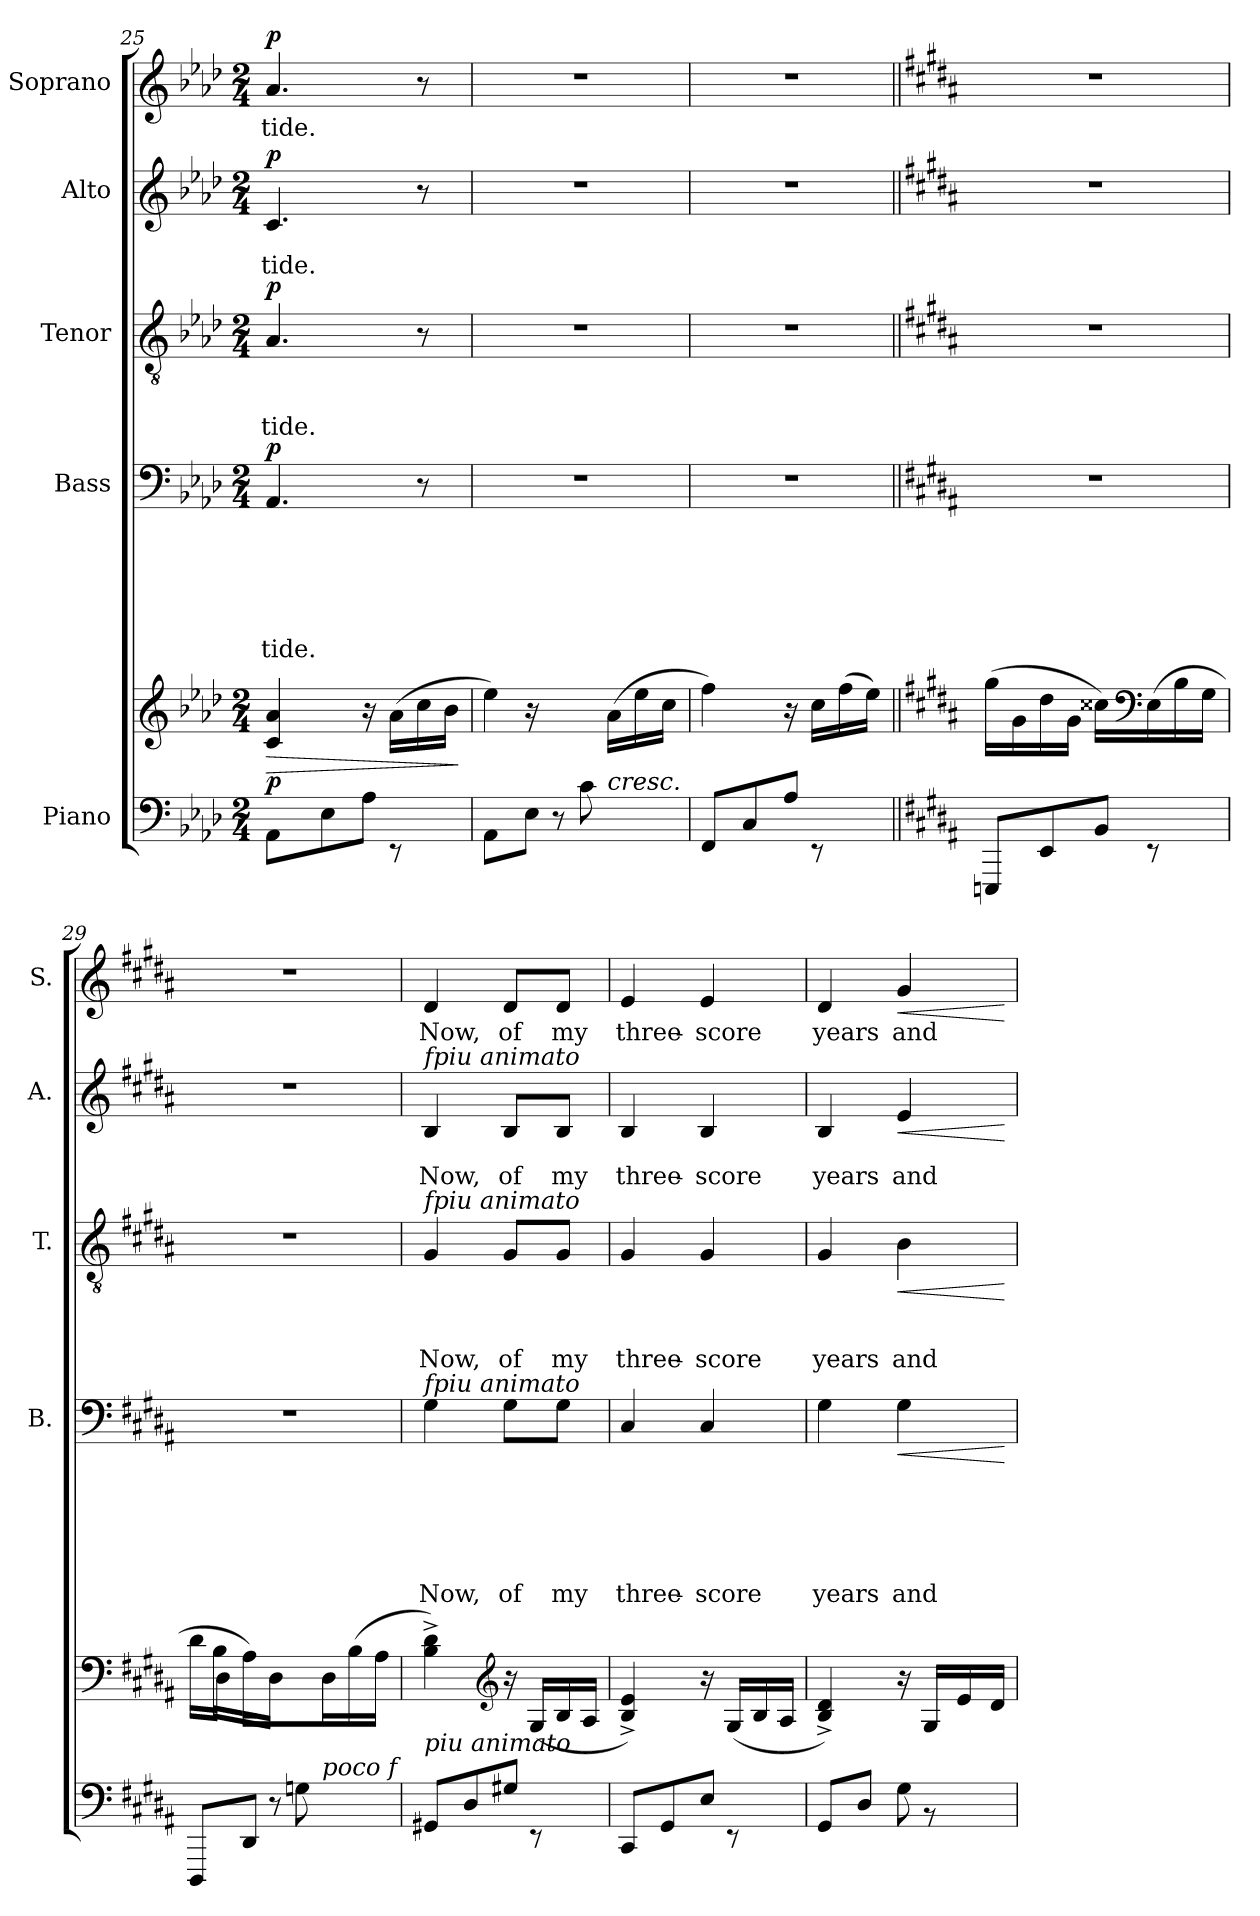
**kern	**kern	**dynam	**kern	**text	**text	**text	**text	**text	**text	**dynam	**kern	**text	**text	**text	**dynam	**kern	**text	**text	**dynam	**kern	**text	**dynam
*part5	*part5	*part5	*part4	*part4	*part4	*part4	*part4	*part4	*part4	*part4	*part3	*part3	*part3	*part3	*part3	*part2	*part2	*part2	*part2	*part1	*part1	*part1
*staff6	*staff5	*staff5/6	*staff4	*staff4	*staff4	*staff4	*staff4	*staff4	*staff4	*staff4	*staff3	*staff3	*staff3	*staff3	*staff3	*staff2	*staff2	*staff2	*staff2	*staff1	*staff1	*staff1
*I"Piano	*	*	*I"Bass	*	*	*	*	*	*	*	*I"Tenor	*	*	*	*	*I"Alto	*	*	*	*I"Soprano	*	*
*	*	*	*I'B.	*	*	*	*	*	*	*	*I'T.	*	*	*	*	*I'A.	*	*	*	*I'S.	*	*
*clefF4	*clefG2	*	*clefF4	*	*	*	*	*	*	*	*clefGv2	*	*	*	*	*clefG2	*	*	*	*clefG2	*	*
*k[b-e-a-d-]	*k[b-e-a-d-]	*	*k[b-e-a-d-]	*	*	*	*	*	*	*	*k[b-e-a-d-]	*	*	*	*	*k[b-e-a-d-]	*	*	*	*k[b-e-a-d-]	*	*
*A-:	*A-:	*	*A-:	*	*	*	*	*	*	*	*A-:	*	*	*	*	*A-:	*	*	*	*A-:	*	*
*M2/4	*M2/4	*	*M2/4	*	*	*	*	*	*	*	*M2/4	*	*	*	*	*M2/4	*	*	*	*M2/4	*	*
=25	=25	=25	=25	=25	=25	=25	=25	=25	=25	=25	=25	=25	=25	=25	=25	=25	=25	=25	=25	=25	=25	=25
*^	*	*	*	*	*	*	*	*	*	*	*	*	*	*	*	*	*	*	*	*	*	*
!	!	!	!LO:HP:b	!	!	!	!	!	!	!LO:LY:b	!	!	!	!	!LO:LY:b	!	!	!	!LO:LY:b	!	!	!LO:LY:b	!
*	*	*^	*	*	*	*	*	*	*	*	*	*	*	*	*	*	*	*	*	*	*	*	*
!	!	!	!	!LO:DY:n=1:a=2	!	!	!	!	!	!	!	!LO:DY:a	!	!	!	!	!LO:DY:a	!	!	!	!LO:DY:a	!	!	!LO:DY:a
8AA-\L	4ryy	4c/ 4a-/	16ryy	> p	4.AA-/	.	.	.	.	.	-tide.	p	4.A-/	.	.	-tide.	p	4.c/	.	-tide.	p	4.a-/	-tide.	p
.	.	.	16ryy	.	.	.	.	.	.	.	.	.	.	.	.	.	.	.	.	.	.	.	.	.
8E-\	.	.	4.ryy	.	.	.	.	.	.	.	.	.	.	.	.	.	.	.	.	.	.	.	.	.
8A-\J	16ryy	16ra	.	.	.	.	.	.	.	.	.	.	.	.	.	.	.	.	.	.	.	.	.	.
.	8rEE	(>16a-\LL	.	.	.	.	.	.	.	.	.	.	.	.	.	.	.	.	.	.	.	.	.	.
16ryy	.	16cc\	.	.	8r	.	.	.	.	.	.	.	8r	.	.	.	.	8r	.	.	.	8r	.	.
16ryy	16ryy	16b-\JJ	.	.	.	.	.	.	.	.	.	.	.	.	.	.	.	.	.	.	.	.	.	.
*v	*v	*	*	*	*	*	*	*	*	*	*	*	*	*	*	*	*	*	*	*	*	*	*	*
*	*v	*v	*	*	*	*	*	*	*	*	*	*	*	*	*	*	*	*	*	*	*	*	*
.	.	]	.	.	.	.	.	.	.	.	.	.	.	.	.	.	.	.	.	.	.	.
=26	=26	=26	=26	=26	=26	=26	=26	=26	=26	=26	=26	=26	=26	=26	=26	=26	=26	=26	=26	=26	=26	=26
*^	*^	*	*	*	*	*	*	*	*	*	*	*	*	*	*	*	*	*	*	*	*	*
*	*^	*	*	*	*	*	*	*	*	*	*	*	*	*	*	*	*	*	*	*	*	*	*	*
!	!	!	!	!	!	!LO:N:vis=1	!	!	!	!	!	!	!	!LO:N:vis=1	!	!	!	!	!LO:N:vis=1	!	!	!	!LO:N:vis=1	!	!
8AA-\L	4ryy	8.ryy	4ee-\)	8ryy	.	2r	.	.	.	.	.	.	.	2r	.	.	.	.	2r	.	.	.	2r	.	.
8E-\J	.	.	.	16ra	.	.	.	.	.	.	.	.	.	.	.	.	.	.	.	.	.	.	.	.	.
.	.	8r	.	8ryy	.	.	.	.	.	.	.	.	.	.	.	.	.	.	.	.	.	.	.	.	.
16ryy	8c\	.	4ryy	.	.	.	.	.	.	.	.	.	.	.	.	.	.	.	.	.	.	.	.	.	.
!LO:TX:a:i:t=cresc.	!	!	!	!	!	!	!	!	!	!	!	!	!	!	!	!	!	!	!	!	!	!	!	!	!
8ryy	.	8ryy	.	(>16a-\LL	.	.	.	.	.	.	.	.	.	.	.	.	.	.	.	.	.	.	.	.	.
.	8ryy	.	.	16ee-\	.	.	.	.	.	.	.	.	.	.	.	.	.	.	.	.	.	.	.	.	.
16ryy	.	16ryy	.	16cc\JJ	.	.	.	.	.	.	.	.	.	.	.	.	.	.	.	.	.	.	.	.	.
=27	=27	=27	=27	=27	=27	=27	=27	=27	=27	=27	=27	=27	=27	=27	=27	=27	=27	=27	=27	=27	=27	=27	=27	=27	=27
!	!	!	!	!	!	!LO:N:vis=1	!	!	!	!	!	!	!	!LO:N:vis=1	!	!	!	!	!LO:N:vis=1	!	!	!	!LO:N:vis=1	!	!
*	*v	*v	*	*	*	*	*	*	*	*	*	*	*	*	*	*	*	*	*	*	*	*	*	*	*
*	*	*v	*v	*	*	*	*	*	*	*	*	*	*	*	*	*	*	*	*	*	*	*	*	*
8FF/L	4ryy	4ff\)	.	2r	.	.	.	.	.	.	.	2r	.	.	.	.	2r	.	.	.	2r	.	.
8C/	.	.	.	.	.	.	.	.	.	.	.	.	.	.	.	.	.	.	.	.	.	.	.
8A-/J	16ryy	16ra	.	.	.	.	.	.	.	.	.	.	.	.	.	.	.	.	.	.	.	.	.
.	8rEE	16cc\LL	.	.	.	.	.	.	.	.	.	.	.	.	.	.	.	.	.	.	.	.	.
16ryy	.	(>16ff\	.	.	.	.	.	.	.	.	.	.	.	.	.	.	.	.	.	.	.	.	.
16ryy	16ryy	16ee-\JJ)	.	.	.	.	.	.	.	.	.	.	.	.	.	.	.	.	.	.	.	.	.
!!LO:PB:g=z
=28||	=28||	=28||	=28||	=28||	=28||	=28||	=28||	=28||	=28||	=28||	=28||	=28||	=28||	=28||	=28||	=28||	=28||	=28||	=28||	=28||	=28||	=28||	=28||
*k[f#c#g#d#a#]	*	*k[f#c#g#d#a#]	*	*k[f#c#g#d#a#]	*	*	*	*	*	*	*	*k[f#c#g#d#a#]	*	*	*	*	*k[f#c#g#d#a#]	*	*	*	*k[f#c#g#d#a#]	*	*
*B:	*	*B:	*	*B:	*	*	*	*	*	*	*	*B:	*	*	*	*	*B:	*	*	*	*B:	*	*
!	!	!	!	!LO:N:vis=1	!	!	!	!	!	!	!	!LO:N:vis=1	!	!	!	!	!LO:N:vis=1	!	!	!	!LO:N:vis=1	!	!
8EEEn/L	4ryy	(>16gg#\LL	.	2r	.	.	.	.	.	.	.	2r	.	.	.	.	2r	.	.	.	2r	.	.
.	.	16g#\	.	.	.	.	.	.	.	.	.	.	.	.	.	.	.	.	.	.	.	.	.
8EE/	.	16dd#\	.	.	.	.	.	.	.	.	.	.	.	.	.	.	.	.	.	.	.	.	.
.	.	16g#\JJ	.	.	.	.	.	.	.	.	.	.	.	.	.	.	.	.	.	.	.	.	.
8BB/J	16ryy	16cc##X\LL)	.	.	.	.	.	.	.	.	.	.	.	.	.	.	.	.	.	.	.	.	.
*	*	*clefF4	*	*	*	*	*	*	*	*	*	*	*	*	*	*	*	*	*	*	*	*	*
.	8rEE	(>16E\	.	.	.	.	.	.	.	.	.	.	.	.	.	.	.	.	.	.	.	.	.
16ryy	.	16B\	.	.	.	.	.	.	.	.	.	.	.	.	.	.	.	.	.	.	.	.	.
16ryy	16ryy	16G#\JJ	.	.	.	.	.	.	.	.	.	.	.	.	.	.	.	.	.	.	.	.	.
=29	=29	=29	=29	=29	=29	=29	=29	=29	=29	=29	=29	=29	=29	=29	=29	=29	=29	=29	=29	=29	=29	=29	=29
*	*^	*^	*	*	*	*	*	*	*	*	*	*	*	*	*	*	*	*	*	*	*	*	*
!	!	!	!	!	!	!LO:N:vis=1	!	!	!	!	!	!	!	!LO:N:vis=1	!	!	!	!	!LO:N:vis=1	!	!	!	!LO:N:vis=1	!	!
8DDD#/L	4ryy	8.ryy	16d#\LL	16ryy	.	2r	.	.	.	.	.	.	.	2r	.	.	.	.	2r	.	.	.	2r	.	.
.	.	.	16D#\JJ	16B\LL	.	.	.	.	.	.	.	.	.	.	.	.	.	.	.	.	.	.	.	.	.
8DD#/J	.	.	16A#\LL)	16ryy	.	.	.	.	.	.	.	.	.	.	.	.	.	.	.	.	.	.	.	.	.
.	.	8r	8ryy	16D#\JJ	.	.	.	.	.	.	.	.	.	.	.	.	.	.	.	.	.	.	.	.	.
16ryy	8Gn\	.	.	4ryy	.	.	.	.	.	.	.	.	.	.	.	.	.	.	.	.	.	.	.	.	.
!LO:TX:a:i:t=poco f	!	!	!	!	!	!	!	!	!	!	!	!	!	!	!	!	!	!	!	!	!	!	!	!	!
8ryy	.	8ryy	16D#\	.	.	.	.	.	.	.	.	.	.	.	.	.	.	.	.	.	.	.	.	.	.
.	8ryy	.	(<16B\	.	.	.	.	.	.	.	.	.	.	.	.	.	.	.	.	.	.	.	.	.	.
16ryy	.	16ryy	16A#\JJ	.	.	.	.	.	.	.	.	.	.	.	.	.	.	.	.	.	.	.	.	.	.
*	*	*	*v	*v	*	*	*	*	*	*	*	*	*	*	*	*	*	*	*	*	*	*	*	*	*
=30	=30	=30	=30	=30	=30	=30	=30	=30	=30	=30	=30	=30	=30	=30	=30	=30	=30	=30	=30	=30	=30	=30	=30	=30
!	!	!	!	!	!	!	!	!	!	!	!	!	!	!	!	!	!	!LO:TX:a:i:t=fpiu animato	!	!	!	!	!	!
!	!	!	!	!	!	!	!	!	!	!	!	!	!LO:TX:a:i:t=fpiu animato	!	!	!	!	!	!	!	!	!	!	!
!	!	!	!	!	!LO:TX:a:i:t=fpiu animato	!	!	!	!	!	!	!	!	!	!	!	!	!	!	!	!	!	!	!
!LO:TX:a:i:t=piu animato	!	!	!	!	!	!	!	!	!	!	!	!	!	!	!	!	!	!	!	!	!	!	!	!
!	!	!	!	!	!	!	!	!	!	!	!LO:LY:b	!	!	!	!	!LO:LY:b	!	!	!	!LO:LY:b	!	!	!LO:LY:b	!
*	*v	*v	*	*	*	*	*	*	*	*	*	*	*	*	*	*	*	*	*	*	*	*	*	*
8GG#X/L	4ryy	4B\^< 4d#\^<)	.	4G#\	.	.	.	.	.	Now,	.	4G#/	.	.	Now,	.	4B/	.	Now,	.	4d#/	Now,	.
8D#/	.	.	.	.	.	.	.	.	.	.	.	.	.	.	.	.	.	.	.	.	.	.	.
*	*	*clefG2	*	*	*	*	*	*	*	*	*	*	*	*	*	*	*	*	*	*	*	*	*
!	!	!	!	!	!	!	!	!	!	!LO:LY:b	!	!	!	!	!LO:LY:b	!	!	!	!LO:LY:b	!	!	!LO:LY:b	!
8G#X/J	16ryy	16ra	.	8G#\L	.	.	.	.	.	of	.	8G#/L	.	.	of	.	8B/L	.	of	.	8d#/L	of	.
.	8rEE	(<16G#/LL	.	.	.	.	.	.	.	.	.	.	.	.	.	.	.	.	.	.	.	.	.
!	!	!	!	!	!	!	!	!	!	!LO:LY:b	!	!	!	!	!LO:LY:b	!	!	!	!LO:LY:b	!	!	!LO:LY:b	!
16ryy	.	16B/	.	8G#\J	.	.	.	.	.	my	.	8G#/J	.	.	my	.	8B/J	.	my	.	8d#/J	my	.
16ryy	16ryy	16A#/JJ	.	.	.	.	.	.	.	.	.	.	.	.	.	.	.	.	.	.	.	.	.
=31	=31	=31	=31	=31	=31	=31	=31	=31	=31	=31	=31	=31	=31	=31	=31	=31	=31	=31	=31	=31	=31	=31	=31
!	!	!	!	!	!	!	!	!	!	!LO:LY:b	!	!	!	!	!LO:LY:b	!	!	!	!LO:LY:b	!	!	!LO:LY:b	!
8CC#/L	4ryy	4B/^< 4e/^<)	.	4C#/	.	.	.	.	.	three-	.	4G#/	.	.	three-	.	4B/	.	three-	.	4e/	three-	.
8GG#/	.	.	.	.	.	.	.	.	.	.	.	.	.	.	.	.	.	.	.	.	.	.	.
!	!	!	!	!	!	!	!	!	!	!LO:LY:b	!	!	!	!	!LO:LY:b	!	!	!	!LO:LY:b	!	!	!LO:LY:b	!
8E/J	16ryy	16ra	.	4C#/	.	.	.	.	.	-score	.	4G#/	.	.	-score	.	4B/	.	-score	.	4e/	-score	.
.	8rEE	(<16G#/LL	.	.	.	.	.	.	.	.	.	.	.	.	.	.	.	.	.	.	.	.	.
16ryy	.	16B/	.	.	.	.	.	.	.	.	.	.	.	.	.	.	.	.	.	.	.	.	.
16ryy	16ryy	16A#/JJ	.	.	.	.	.	.	.	.	.	.	.	.	.	.	.	.	.	.	.	.	.
=32	=32	=32	=32	=32	=32	=32	=32	=32	=32	=32	=32	=32	=32	=32	=32	=32	=32	=32	=32	=32	=32	=32	=32
*	*^	*	*	*	*	*	*	*	*	*	*	*	*	*	*	*	*	*	*	*	*	*	*
!	!	!	!	!	!	!	!	!	!	!	!LO:LY:b	!	!	!	!	!LO:LY:b	!	!	!	!LO:LY:b	!	!	!LO:LY:b	!
8GG#/L	4ryy	4ryy	4B/^< 4d#/^<)	.	4G#\	.	.	.	.	.	years	.	4G#/	.	.	years	.	4B/	.	years	.	4d#/	years	.
8D#/J	.	.	.	.	.	.	.	.	.	.	.	.	.	.	.	.	.	.	.	.	.	.	.	.
!	!	!	!	!	!	!	!	!	!	!	!LO:LY:b	!LO:HP:b	!	!	!	!LO:LY:b	!LO:HP:b	!	!	!LO:LY:b	!LO:HP:b	!	!LO:LY:b	!LO:HP:b
16.ryy	8G#\	16ryy	16ra	.	4G#\	.	.	.	.	.	and	<	4B\	.	.	and	<	4e/	.	and	<	4g#/	and	<
.	.	8r	16G#/LL	.	.	.	.	.	.	.	.	.	.	.	.	.	.	.	.	.	.	.	.	.
16ryy	.	.	.	.	.	.	.	.	.	.	.	.	.	.	.	.	.	.	.	.	.	.	.	.
.	16ryy	.	16e/	.	.	.	.	.	.	.	.	.	.	.	.	.	.	.	.	.	.	.	.	.
16.ryy	.	.	.	.	.	.	.	.	.	.	.	.	.	.	.	.	.	.	.	.	.	.	.	.
.	16ryy	16ryy	16d#/JJ	.	.	.	.	.	.	.	.	.	.	.	.	.	.	.	.	.	.	.	.	.
*v	*v	*v	*	*	*	*	*	*	*	*	*	*	*	*	*	*	*	*	*	*	*	*	*	*
.	.	.	.	.	.	.	.	.	.	[	.	.	.	.	[	.	.	.	[	.	.	[
=	=	=	=	=	=	=	=	=	=	=	=	=	=	=	=	=	=	=	=	=	=	=
*-	*-	*-	*-	*-	*-	*-	*-	*-	*-	*-	*-	*-	*-	*-	*-	*-	*-	*-	*-	*-	*-	*-
